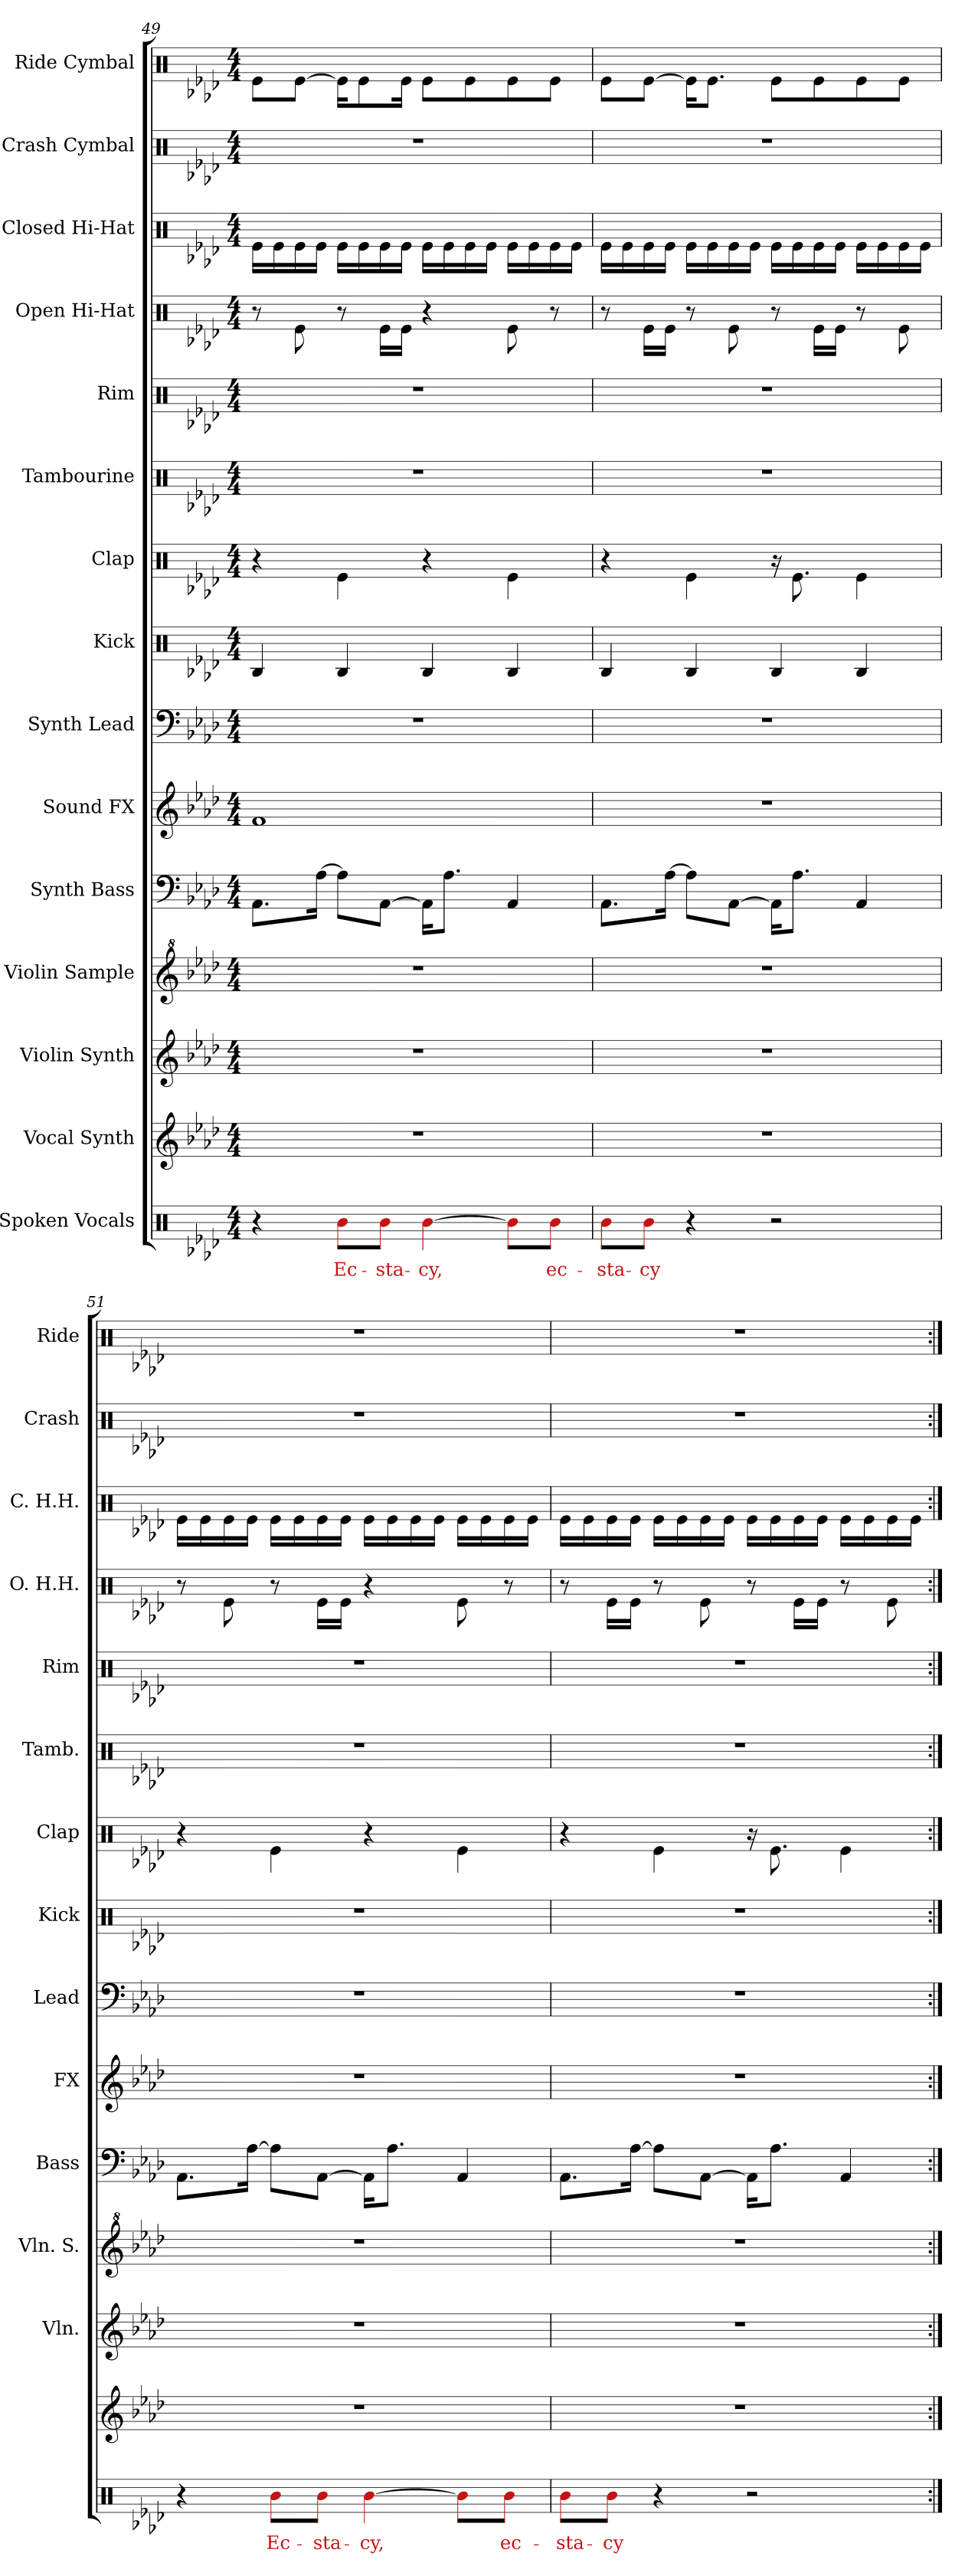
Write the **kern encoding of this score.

**kern	**text	**kern	**kern	**kern	**kern	**kern	**kern	**kern	**kern	**kern	**kern	**kern	**kern	**kern	**kern
*part15	*part15	*part14	*part13	*part12	*part11	*part10	*part9	*part8	*part7	*part6	*part5	*part4	*part3	*part2	*part1
*staff15	*staff15	*staff14	*staff13	*staff12	*staff11	*staff10	*staff9	*staff8	*staff7	*staff6	*staff5	*staff4	*staff3	*staff2	*staff1
*I"Spoken Vocals	*	*I"Vocal Synth	*I"Violin Synth	*I"Violin Sample	*I"Synth Bass	*I"Sound FX	*I"Synth Lead	*I"Kick	*I"Clap	*I"Tambourine	*I"Rim	*I"Open Hi-Hat	*I"Closed Hi-Hat	*I"Crash Cymbal	*I"Ride Cymbal
*	*	*	*I'Vln.	*I'Vln. S.	*I'Bass	*I'FX	*I'Lead	*I'Kick	*I'Clap	*I'Tamb.	*I'Rim	*I'O. H.H.	*I'C. H.H.	*I'Crash	*I'Ride
*clefX	*	*clefG2	*clefG2	*clefG^2	*clefF4	*clefG2	*clefF4	*clefX	*clefX	*clefX	*clefX	*clefX	*clefX	*clefX	*clefX
*k[b-e-a-d-]	*	*k[b-e-a-d-]	*k[b-e-a-d-]	*k[b-e-a-d-]	*k[b-e-a-d-]	*k[b-e-a-d-]	*k[b-e-a-d-]	*k[b-e-a-d-]	*k[b-e-a-d-]	*k[b-e-a-d-]	*k[b-e-a-d-]	*k[b-e-a-d-]	*k[b-e-a-d-]	*k[b-e-a-d-]	*k[b-e-a-d-]
*A-:	*	*A-:	*A-:	*A-:	*A-:	*A-:	*A-:	*A-:	*A-:	*A-:	*A-:	*A-:	*A-:	*A-:	*A-:
*M4/4	*	*M4/4	*M4/4	*M4/4	*M4/4	*M4/4	*M4/4	*M4/4	*M4/4	*M4/4	*M4/4	*M4/4	*M4/4	*M4/4	*M4/4
=49	=49	=49	=49	=49	=49	=49	=49	=49	=49	=49	=49	=49	=49	=49	=49
4r	.	1r	1r	1r	8.AA-\L	1f	1r	4RB/	4r	1r	1r	8r	16Re\LL	1r	8Re\L
.	.	.	.	.	.	.	.	.	.	.	.	.	16Re\	.	.
.	.	.	.	.	.	.	.	.	.	.	.	8Re\	16Re\	.	[8Re\J
.	.	.	.	.	[16A-\Jk	.	.	.	.	.	.	.	16Re\JJ	.	.
!	!LO:LY:b	!	!	!	!	!	!	!	!	!	!	!	!	!	!
8b-\L	Ec-	.	.	.	8A-\L]	.	.	4RB/	4Re\	.	.	8r	16Re\LL	.	16Re\KL]
.	.	.	.	.	.	.	.	.	.	.	.	.	16Re\	.	8Re\
!	!LO:LY:b	!	!	!	!	!	!	!	!	!	!	!	!	!	!
8b-\J	-sta-	.	.	.	[8AA-\J	.	.	.	.	.	.	16Re\LL	16Re\	.	.
.	.	.	.	.	.	.	.	.	.	.	.	16Re\JJ	16Re\JJ	.	16Re\Jk
!	!LO:LY:b	!	!	!	!	!	!	!	!	!	!	!	!	!	!
[4b-\	-cy,	.	.	.	16AA-\KL]	.	.	4RB/	4r	.	.	4r	16Re\LL	.	8Re\L
.	.	.	.	.	8.A-\J	.	.	.	.	.	.	.	16Re\	.	.
.	.	.	.	.	.	.	.	.	.	.	.	.	16Re\	.	8Re\
.	.	.	.	.	.	.	.	.	.	.	.	.	16Re\JJ	.	.
8b-\L]	.	.	.	.	4AA-/	.	.	4RB/	4Re\	.	.	8Re\	16Re\LL	.	8Re\
.	.	.	.	.	.	.	.	.	.	.	.	.	16Re\	.	.
!	!LO:LY:b	!	!	!	!	!	!	!	!	!	!	!	!	!	!
8b-\J	ec-	.	.	.	.	.	.	.	.	.	.	8r	16Re\	.	8Re\J
.	.	.	.	.	.	.	.	.	.	.	.	.	16Re\JJ	.	.
=50	=50	=50	=50	=50	=50	=50	=50	=50	=50	=50	=50	=50	=50	=50	=50
!	!LO:LY:b	!	!	!	!	!	!	!	!	!	!	!	!	!	!
8b-\L	-sta-	1r	1r	1r	8.AA-\L	1r	1r	4RB/	4r	1r	1r	8r	16Re\LL	1r	8Re\L
.	.	.	.	.	.	.	.	.	.	.	.	.	16Re\	.	.
!	!LO:LY:b	!	!	!	!	!	!	!	!	!	!	!	!	!	!
8b-\J	-cy	.	.	.	.	.	.	.	.	.	.	16Re\LL	16Re\	.	[8Re\J
.	.	.	.	.	[16A-\Jk	.	.	.	.	.	.	16Re\JJ	16Re\JJ	.	.
4r	.	.	.	.	8A-\L]	.	.	4RB/	4Re\	.	.	8r	16Re\LL	.	16Re\KL]
.	.	.	.	.	.	.	.	.	.	.	.	.	16Re\	.	8.Re\J
.	.	.	.	.	[8AA-\J	.	.	.	.	.	.	8Re\	16Re\	.	.
.	.	.	.	.	.	.	.	.	.	.	.	.	16Re\JJ	.	.
2r	.	.	.	.	16AA-\KL]	.	.	4RB/	16r	.	.	8r	16Re\LL	.	8Re\L
.	.	.	.	.	8.A-\J	.	.	.	8.Re\	.	.	.	16Re\	.	.
.	.	.	.	.	.	.	.	.	.	.	.	16Re\LL	16Re\	.	8Re\
.	.	.	.	.	.	.	.	.	.	.	.	16Re\JJ	16Re\JJ	.	.
.	.	.	.	.	4AA-/	.	.	4RB/	4Re\	.	.	8r	16Re\LL	.	8Re\
.	.	.	.	.	.	.	.	.	.	.	.	.	16Re\	.	.
.	.	.	.	.	.	.	.	.	.	.	.	8Re\	16Re\	.	8Re\J
.	.	.	.	.	.	.	.	.	.	.	.	.	16Re\JJ	.	.
!!LO:LB:g=z
=51	=51	=51	=51	=51	=51	=51	=51	=51	=51	=51	=51	=51	=51	=51	=51
4r	.	1r	1r	1r	8.AA-\L	1r	1r	1r	4r	1r	1r	8r	16Re\LL	1r	1r
.	.	.	.	.	.	.	.	.	.	.	.	.	16Re\	.	.
.	.	.	.	.	.	.	.	.	.	.	.	8Re\	16Re\	.	.
.	.	.	.	.	[16A-\Jk	.	.	.	.	.	.	.	16Re\JJ	.	.
!	!LO:LY:b	!	!	!	!	!	!	!	!	!	!	!	!	!	!
8b-\L	Ec-	.	.	.	8A-\L]	.	.	.	4Re\	.	.	8r	16Re\LL	.	.
.	.	.	.	.	.	.	.	.	.	.	.	.	16Re\	.	.
!	!LO:LY:b	!	!	!	!	!	!	!	!	!	!	!	!	!	!
8b-\J	-sta-	.	.	.	[8AA-\J	.	.	.	.	.	.	16Re\LL	16Re\	.	.
.	.	.	.	.	.	.	.	.	.	.	.	16Re\JJ	16Re\JJ	.	.
!	!LO:LY:b	!	!	!	!	!	!	!	!	!	!	!	!	!	!
[4b-\	-cy,	.	.	.	16AA-\KL]	.	.	.	4r	.	.	4r	16Re\LL	.	.
.	.	.	.	.	8.A-\J	.	.	.	.	.	.	.	16Re\	.	.
.	.	.	.	.	.	.	.	.	.	.	.	.	16Re\	.	.
.	.	.	.	.	.	.	.	.	.	.	.	.	16Re\JJ	.	.
8b-\L]	.	.	.	.	4AA-/	.	.	.	4Re\	.	.	8Re\	16Re\LL	.	.
.	.	.	.	.	.	.	.	.	.	.	.	.	16Re\	.	.
!	!LO:LY:b	!	!	!	!	!	!	!	!	!	!	!	!	!	!
8b-\J	ec-	.	.	.	.	.	.	.	.	.	.	8r	16Re\	.	.
.	.	.	.	.	.	.	.	.	.	.	.	.	16Re\JJ	.	.
=52	=52	=52	=52	=52	=52	=52	=52	=52	=52	=52	=52	=52	=52	=52	=52
!	!LO:LY:b	!	!	!	!	!	!	!	!	!	!	!	!	!	!
8b-\L	-sta-	1r	1r	1r	8.AA-\L	1r	1r	1r	4r	1r	1r	8r	16Re\LL	1r	1r
.	.	.	.	.	.	.	.	.	.	.	.	.	16Re\	.	.
!	!LO:LY:b	!	!	!	!	!	!	!	!	!	!	!	!	!	!
8b-\J	-cy	.	.	.	.	.	.	.	.	.	.	16Re\LL	16Re\	.	.
.	.	.	.	.	[16A-\Jk	.	.	.	.	.	.	16Re\JJ	16Re\JJ	.	.
4r	.	.	.	.	8A-\L]	.	.	.	4Re\	.	.	8r	16Re\LL	.	.
.	.	.	.	.	.	.	.	.	.	.	.	.	16Re\	.	.
.	.	.	.	.	[8AA-\J	.	.	.	.	.	.	8Re\	16Re\	.	.
.	.	.	.	.	.	.	.	.	.	.	.	.	16Re\JJ	.	.
2r	.	.	.	.	16AA-\KL]	.	.	.	16r	.	.	8r	16Re\LL	.	.
.	.	.	.	.	8.A-\J	.	.	.	8.Re\	.	.	.	16Re\	.	.
.	.	.	.	.	.	.	.	.	.	.	.	16Re\LL	16Re\	.	.
.	.	.	.	.	.	.	.	.	.	.	.	16Re\JJ	16Re\JJ	.	.
.	.	.	.	.	4AA-/	.	.	.	4Re\	.	.	8r	16Re\LL	.	.
.	.	.	.	.	.	.	.	.	.	.	.	.	16Re\	.	.
.	.	.	.	.	.	.	.	.	.	.	.	8Re\	16Re\	.	.
.	.	.	.	.	.	.	.	.	.	.	.	.	16Re\JJ	.	.
=:|!	=:|!	=:|!	=:|!	=:|!	=:|!	=:|!	=:|!	=:|!	=:|!	=:|!	=:|!	=:|!	=:|!	=:|!	=:|!
*-	*-	*-	*-	*-	*-	*-	*-	*-	*-	*-	*-	*-	*-	*-	*-
